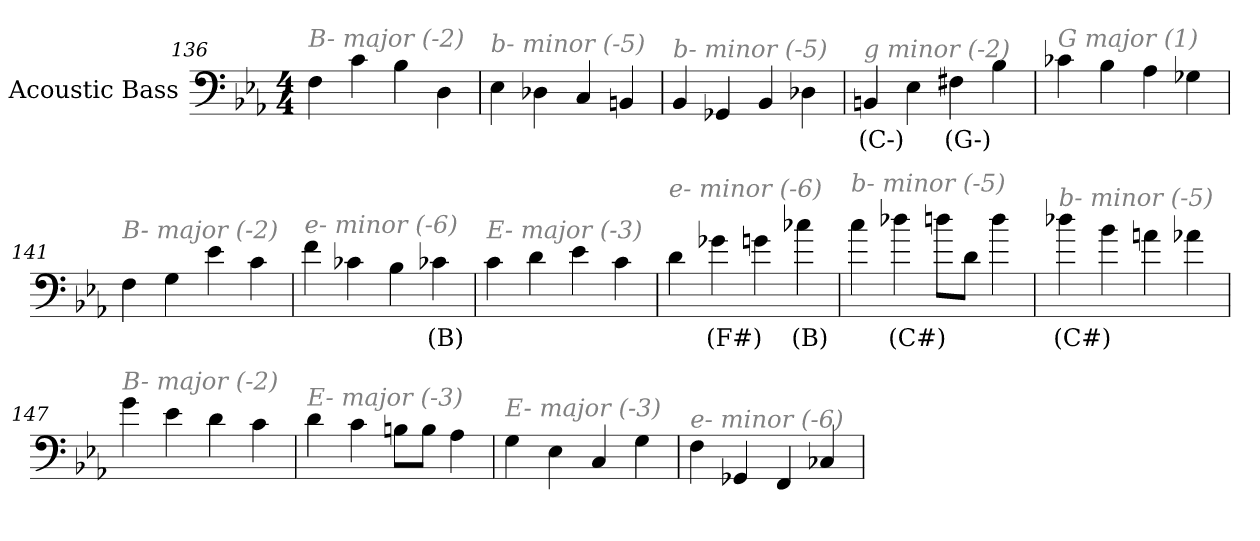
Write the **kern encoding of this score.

**kern	**text
*part1	*part1
*staff1	*staff1
*I"Acoustic Bass	*
*clefF4	*
*ITrd7c12	*
*k[b-e-a-]	*
*E-:	*
*M4/4	*
=136	=136
!LO:TX:i:color=#808080:t=B- major (-2)	!
4FF	.
4C	.
4BB-	.
4DD	.
=137	=137
!LO:TX:i:color=#808080:t=b- minor (-5)	!
4EE-	.
4DD-X	.
4CC	.
4BBBn	.
=138	=138
!LO:TX:i:color=#808080:t=b- minor (-5)	!
4BBB-	.
4GGG-X	.
4BBB-	.
4DD-X	.
=139	=139
!LO:TX:i:color=#808080:t=g minor (-2)	!
4BBBni	(C-)
4EE-	.
4FF#Xi	(G-)
4BB-	.
=140	=140
!LO:TX:i:color=#808080:t=G major (1)	!
4C-Xj	.
4BB-	.
4AA-	.
4GG-Xj	.
=141	=141
!LO:TX:i:color=#808080:t=B- major (-2)	!
4FF	.
4GG	.
4E-	.
4C	.
=142	=142
!LO:TX:i:color=#808080:t=e- minor (-6)	!
4F	.
4C-X	.
4BB-	.
4C-Xi	(B)
=143	=143
!LO:TX:i:color=#808080:t=E- major (-3)	!
4C	.
4D	.
4E-	.
4C	.
=144	=144
!LO:TX:i:color=#808080:t=e- minor (-6)	!
4D	.
4G-Xi	(F#)
4G	.
4c-Xi	(B)
=145	=145
!LO:TX:i:color=#808080:t=b- minor (-5)	!
4c	.
4d-Xi	(C#)
8dL	.
8DJ	.
4d	.
=146	=146
!LO:TX:i:color=#808080:t=b- minor (-5)	!
4d-Xi	(C#)
4B-	.
4An	.
4A-X	.
=147	=147
!LO:TX:i:color=#808080:t=B- major (-2)	!
4G	.
4E-	.
4D	.
4C	.
=148	=148
!LO:TX:i:color=#808080:t=E- major (-3)	!
4D	.
4C	.
8BBnL	.
8BBJ	.
4AA-	.
=149	=149
!LO:TX:i:color=#808080:t=E- major (-3)	!
4GG	.
4EE-	.
4CC	.
4GG	.
=150	=150
!LO:TX:i:color=#808080:t=e- minor (-6)	!
4FF	.
4GGG-X	.
4FFF	.
4CC-X	.
=	=
*-	*-
